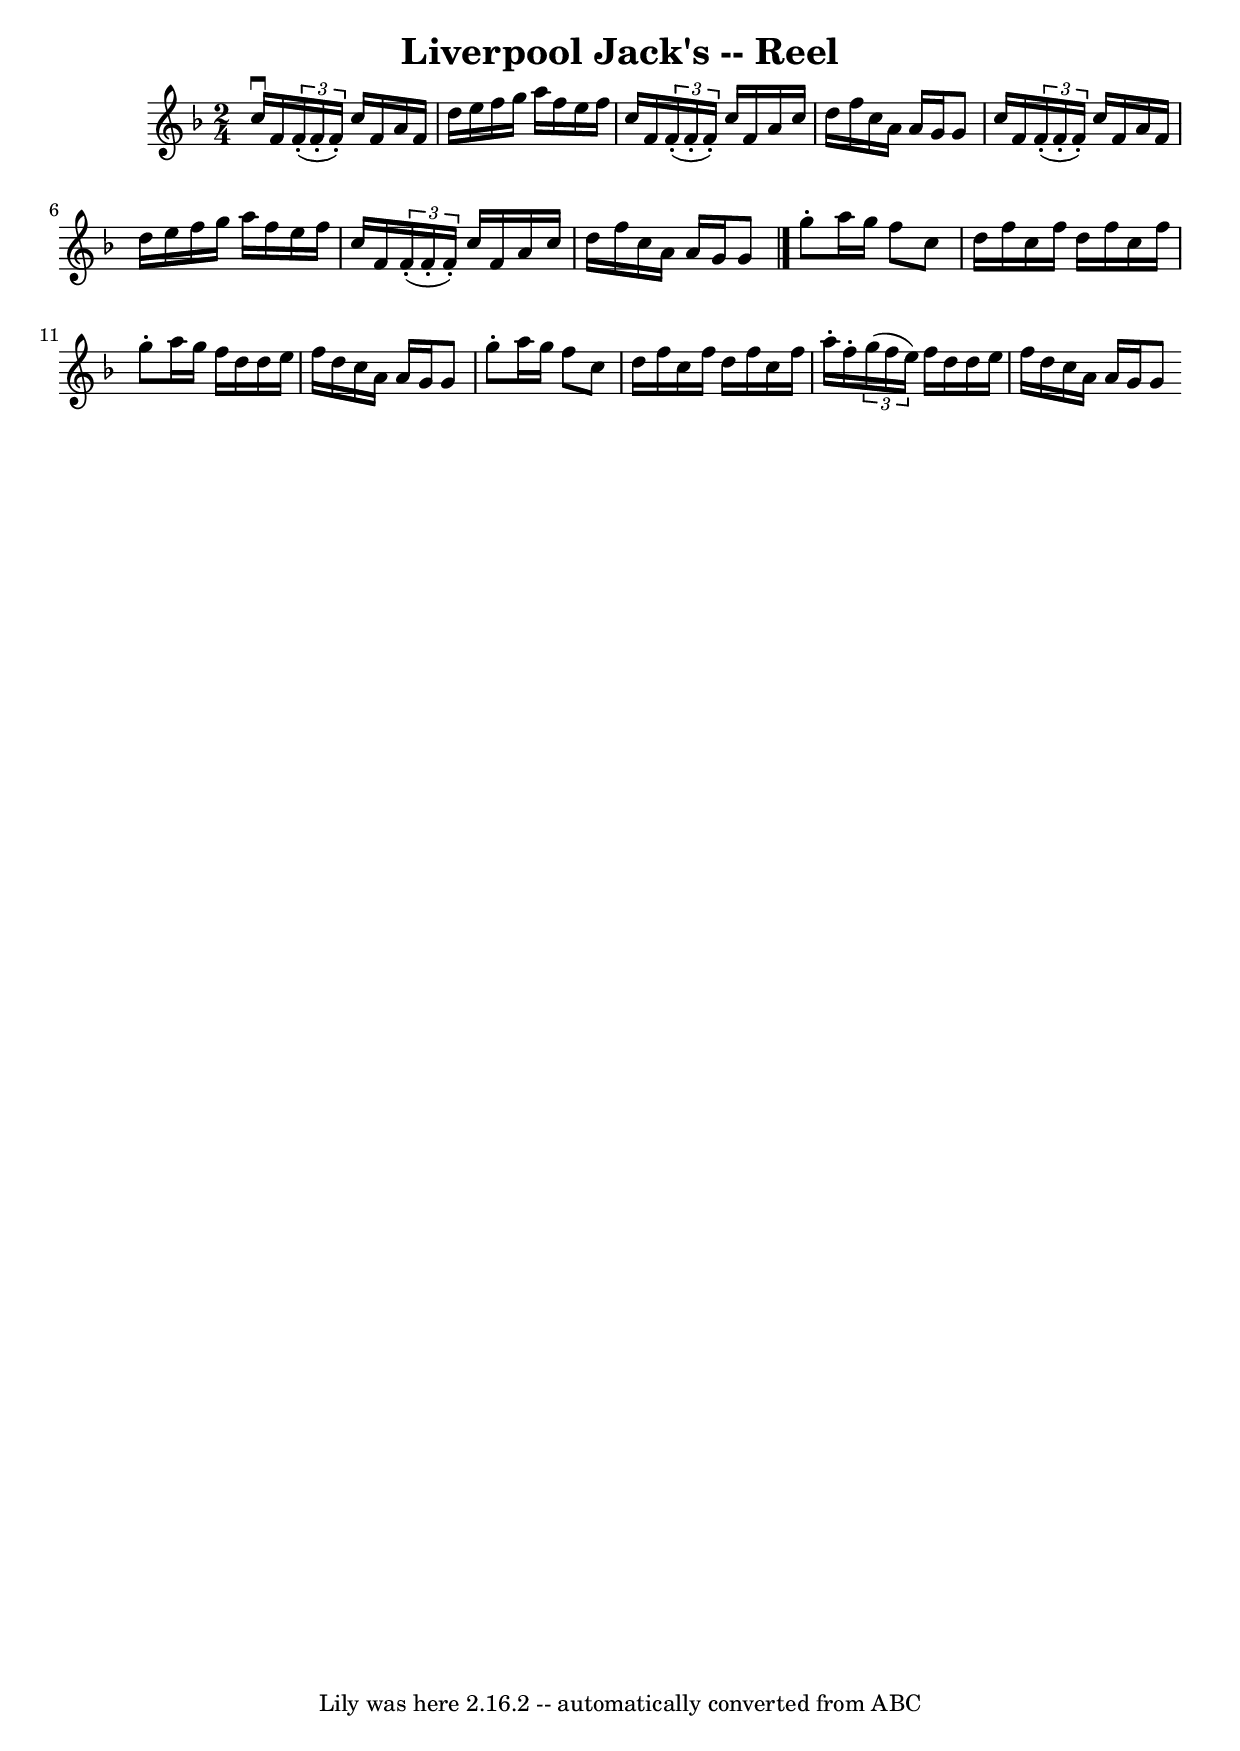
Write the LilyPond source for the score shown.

\version "2.16.2"
\include "Mammoth.ily"
\header {
  %% book = "Ryan's Mammoth Collection"
  crossRefNumber = "1"
  footnotes = "\\\\160"
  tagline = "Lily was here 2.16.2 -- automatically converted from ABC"
  title = "Liverpool Jack's -- Reel"

}
voicedefault =  {


  \time 2/4 
  \key f \major
  c''16^\downbow f'16    \times 2/3 { f'16 (-. f'16-. f'16-.) } c''16 f'16 a'16 f'16 |
  d''16 e''16 f''16 g''16 a''16 f''16 e''16 f''16 |
  c''16 
  f'16    \times 2/3 { f'16 (-. f'16-. f'16-.) } c''16 f'16 a'16 c''16 |
  d''16 f''16 c''16 a'16 a'16 g'16 g'8 |
  c''16 f'16    \times 2/3 { f'16 (-. f'16-. f'16  			     -.) } c''16 f'16 a'16 f'16 |
  d''16 e''16 f''16 g''16 a''16 f''16 e''16 f''16 |
  c''16 f'16    
  \times 2/3 { f'16 (-. f'16-. f'16-.) } c''16 f'16 a'16 c''16 |
  d''16 f''16 c''16 a'16 a'16 g'16 g'8 \bar "|." g''8-. a''16 g''16 f''8 c''8 |
  d''16 f''16 c''16 f''16 d''16 f''16 c''16 f''16 |
  g''8-. a''16 g''16 f''16 d''16 d''16 e''16 |
  f''16 d''16 c''16 a'16 a'16 g'16 g'8 |
  g''8-. a''16 g''16 f''8 c''8 |
  d''16 f''16 c''16 f''16 d''16 f''16 c''16 f''16 |
  a''16-. f''16-.   \times 2/3 { g''16 (f''16 e''16) } f''16 d''16 d''16 e''16 |
  f''16 d''16 c''16 a'16 a'16 g'16 g'8 \bar " |."   

}

\score{
  <<

    \context Staff="default"
    {
      \voicedefault 
      
    }

  >>
  \layout {
    
  }
  \midi {
  }

}
